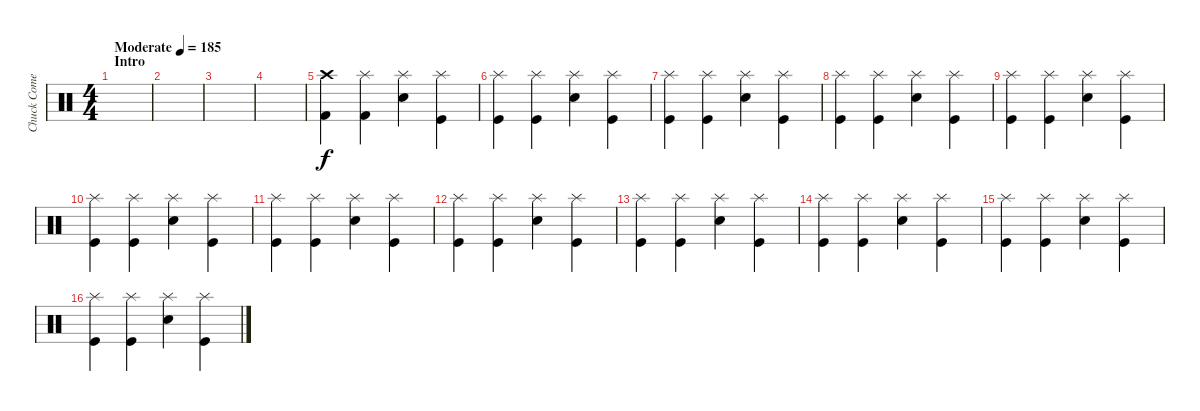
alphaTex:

\track ("Chuck Comeau" "Chuck Come") {instrument percussion}
\staff {score}
\articulation defaults
\ts (4 4)
\section ("" "Intro")
\tempo (185 "Moderate")
\clef neutral
\ks c
|
|
|
|
("Crash high (hit)" "Kick (hit) 2").4 ("Splash (hit)" "Kick (hit) 2").4 ("Splash (hit)" "Electric Snare (hit)").4 ("Splash (hit)" "Kick (hit)").4 |
("Splash (hit)" "Kick (hit)").4 ("Splash (hit)" "Kick (hit)").4 ("Splash (hit)" "Electric Snare (hit)").4 ("Splash (hit)" "Kick (hit)").4 |
("Splash (hit)" "Kick (hit)").4 ("Splash (hit)" "Kick (hit)").4 ("Splash (hit)" "Electric Snare (hit)").4 ("Splash (hit)" "Kick (hit)").4 |
("Splash (hit)" "Kick (hit)").4 ("Splash (hit)" "Kick (hit)").4 ("Splash (hit)" "Electric Snare (hit)").4 ("Splash (hit)" "Kick (hit)").4 |
("Splash (hit)" "Kick (hit)").4 ("Splash (hit)" "Kick (hit)").4 ("Splash (hit)" "Electric Snare (hit)").4 ("Splash (hit)" "Kick (hit)").4 |
("Splash (hit)" "Kick (hit)").4 ("Splash (hit)" "Kick (hit)").4 ("Splash (hit)" "Electric Snare (hit)").4 ("Splash (hit)" "Kick (hit)").4 |
("Splash (hit)" "Kick (hit)").4 ("Splash (hit)" "Kick (hit)").4 ("Splash (hit)" "Electric Snare (hit)").4 ("Splash (hit)" "Kick (hit)").4 |
("Splash (hit)" "Kick (hit)").4 ("Splash (hit)" "Kick (hit)").4 ("Splash (hit)" "Electric Snare (hit)").4 ("Splash (hit)" "Kick (hit)").4 |
("Splash (hit)" "Kick (hit)").4 ("Splash (hit)" "Kick (hit)").4 ("Splash (hit)" "Electric Snare (hit)").4 ("Splash (hit)" "Kick (hit)").4 |
("Splash (hit)" "Kick (hit)").4 ("Splash (hit)" "Kick (hit)").4 ("Splash (hit)" "Electric Snare (hit)").4 ("Splash (hit)" "Kick (hit)").4 |
("Splash (hit)" "Kick (hit)").4 ("Splash (hit)" "Kick (hit)").4 ("Splash (hit)" "Electric Snare (hit)").4 ("Splash (hit)" "Kick (hit)").4 |
("Splash (hit)" "Kick (hit)").4 ("Splash (hit)" "Kick (hit)").4 ("Splash (hit)" "Electric Snare (hit)").4 ("Splash (hit)" "Kick (hit)").4
